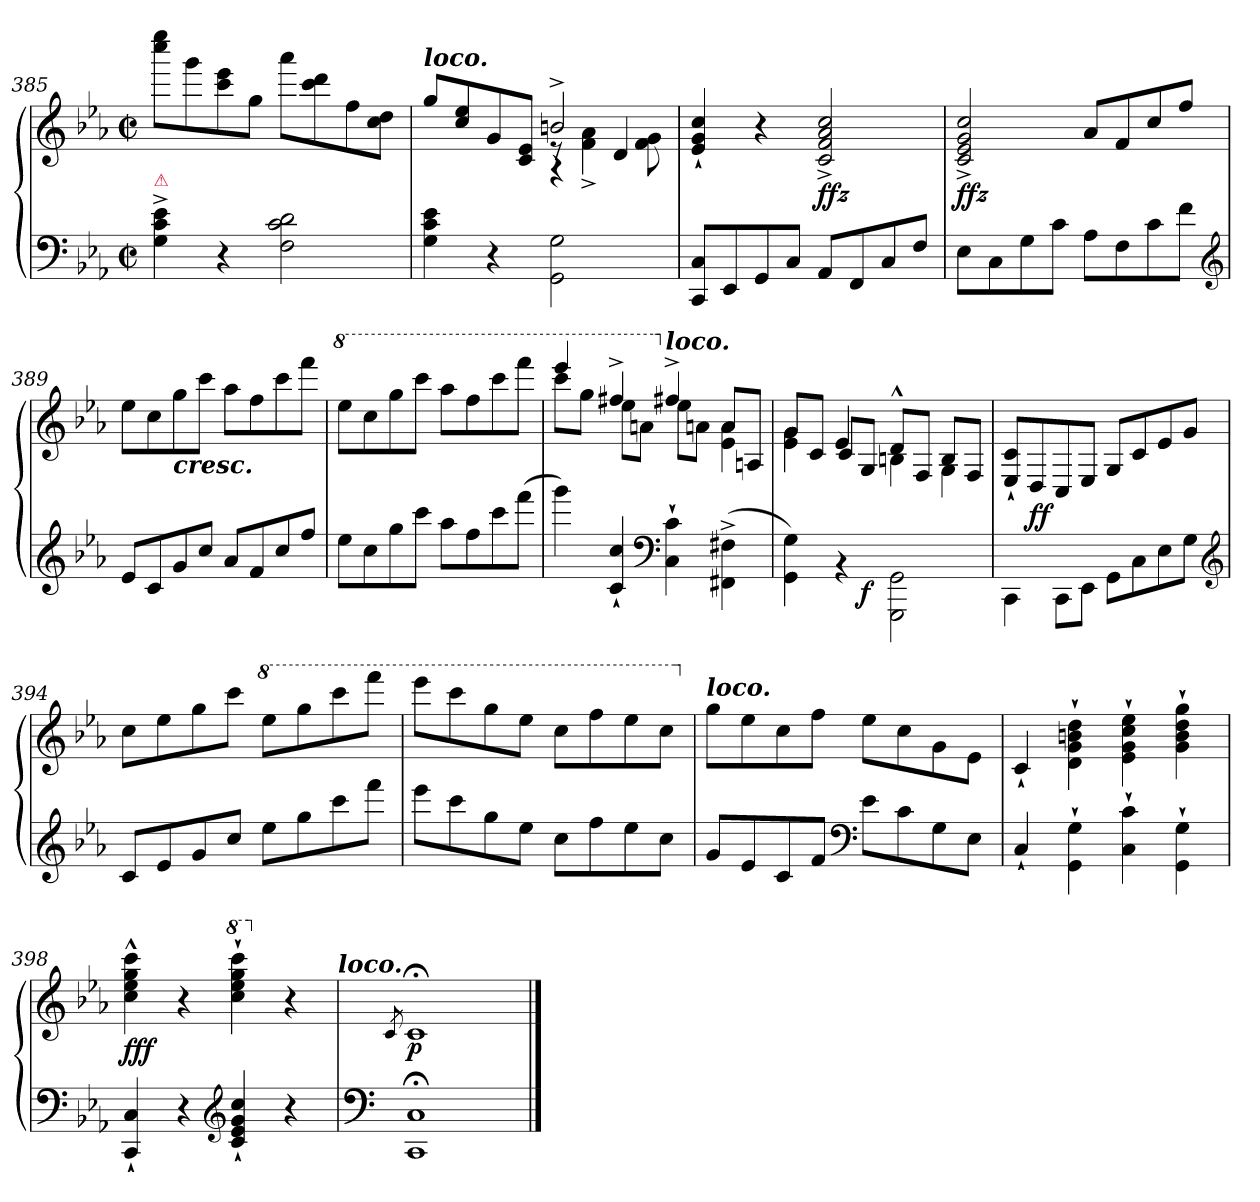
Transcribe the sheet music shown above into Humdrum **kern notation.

**kern	**kern	**dynam
*part1	*part1	*part1
*staff2	*staff1	*staff1/2
*clefF4	*clefG2	*
*k[b-e-a-]	*k[b-e-a-]	*
*c:	*c:	*
*M2/2	*M2/2	*
*met(c|)	*met(c|)	*
=385	=385	=385
!LO:TX:a:color=crimson:t=⚠	!	!
4G^ 4c^ 4e-^	8cccc 8eeee-L	.
.	8ggg	.
4r	8ccc 8eee-	.
.	8ggJ	.
2F 2c 2d	8aaa-\L	.
.	8ccc\ 8ddd\	.
.	8ff\	.
.	8cc\ 8dd\J	.
=386	=386	=386
*	*^	*
*	*	*^	*
!	!LO:TX:a:Bi:t=loco.	!	!	!
4G 4c 4e-	2ryy	8ggL	2ryy	.
.	.	8cc 8ee-	.	.
4r	.	8g	.	.
.	.	8c 8e-J	.	.
2GG\ 2G\	2bn^>	8re	4rA	.
.	.	4f^ 4a-^	.	.
.	.	.	4d	.
.	.	8f 8g	.	.
*	*v	*v	*v	*
=387	=387	=387
8CC 8CL	4e-` 4g` 4cc`	.
8EE-	.	.
8GG	4r	.
8CJ	.	.
!	!	!LO:DY:b
8AA-L	2c^> 2f^> 2a-^> 2cc^>	ffz
8FF	.	.
8C	.	.
8FJ	.	.
=388	=388	=388
!	!	!LO:DY:b
8E-L	2c^> 2e-^> 2g^> 2cc^>	ffz
8C	.	.
8G	.	.
8cJ	.	.
8A-L	8a-/L	.
8F	8f/	.
8c	8cc/	.
8fJ	8ff/J	.
*clefG2	*	*
=389	=389	=389
8e-L	8ee-L	.
8c	8cc	.
!	!LO:TX:b:Bi:t=cresc.	!
8g	8gg	.
8ccJ	8cccJ	.
8a-/L	8aa-L	.
8f/	8ff	.
8cc/	8ccc	.
8ff/J	8fffJ	.
=390	=390	=390
*	*8va	*
8ee-L	8eee-L	.
8cc	8ccc	.
8gg	8ggg	.
8cccJ	8ccccJ	.
8aa-L	8aaa-L	.
8ff	8fff	.
8ccc	8cccc	.
(8fffJ	8ffffJ	.
=391	=391	=391
*	*^	*
4ggg)	4eeee-	8ccccL	.
.	.	8gggJ	.
4c` 4cc`	4fff#X^	8eee-L	.
.	.	8aanJ	.
*clefF4	*	*	*
*	*X8va	*	*
!	!LO:TX:a:Bi:t=loco.	!	!
4C` 4c`	4ff#X^	8ee-L	.
.	.	8anJ	.
(4FF#X^>\ 4F#X^>\	8aL	4e- 4a	.
.	8AnJ	.	.
=392	=392	=392	=392
*^	*	*	*
4GG\ 4G\)	4.ryy	8gL	4e- 4g	.
.	.	8cJ	.	.
4rBB	.	4e-	8c\L	.
!	!	!	!	!LO:DY:b=2
.	2ryy	.	8G/J	f
2GGG\ 2GG\	.	8d^^/L	4Bn\	.
.	.	8F/J	.	.
.	.	8B/L	4G\	.
.	8ryy	8F/J	.	.
*v	*v	*	*	*
*	*v	*v	*
=393	=393	=393
4CC\	8E-`>/ 8c`>/L	.
!	!	!LO:DY:b
.	8D/	ff
8CC\L	8C/	.
8EE-\J	8E-/J	.
8GG\L	8G/L	.
8C\	8c/	.
8E-	8e-	.
8GJ	8gJ	.
*clefG2	*	*
=394	=394	=394
8cL	8ccL	.
8e-	8ee-	.
8g	8gg	.
8ccJ	8cccJ	.
*	*8va	*
8ee-L	8eee-L	.
8gg	8ggg	.
8ccc	8cccc	.
8fffJ	8ffffJ	.
=395	=395	=395
8eee-L	8eeee-L	.
8ccc	8cccc	.
8gg	8ggg	.
8ee-J	8eee-J	.
8ccL	8cccL	.
8ff	8fff	.
8ee-	8eee-	.
8ccJ	8cccJ	.
=396	=396	=396
*	*X8va	*
!	!LO:TX:a:Bi:t=loco.	!
8gL	8ggL	.
8e-	8ee-	.
8c	8cc	.
8fJ	8ffJ	.
*clefF4	*	*
8e-L	8ee-\L	.
8c	8cc\	.
8G	8g\	.
8E-J	8e-\J	.
=397	=397	=397
4C`<	4c`<	.
4GG`>\ 4G`>\	4d`>\ 4g`>\ 4bn`>\ 4dd`>\	.
4C`> 4c`>	4e-`>\ 4g`>\ 4cc`>\ 4ee-`>\	.
4GG`>\ 4G`>\	4g`> 4b`> 4dd`> 4gg`>	.
=398	=398	=398
!	!	!LO:DY:b
4CC`</ 4C`</	4cc^^> 4ee-^^> 4gg^^> 4ccc^^>	fff
4r	4r	.
*clefG2	*	*
*	*8va	*
4c`< 4e-`< 4g`< 4cc`<	4ccc`> 4eee-`> 4ggg`> 4cccc`>	.
*	*X8va	*
4r	4r	.
!	!LO:TX:a:Bi:t=loco.	!
=399	=399	=399
*clefF4	*	*
.	8qc/	.
!	!	!LO:DY:b
1CC;< 1C;<	1c;<	p
==	==	==
*-	*-	*-
